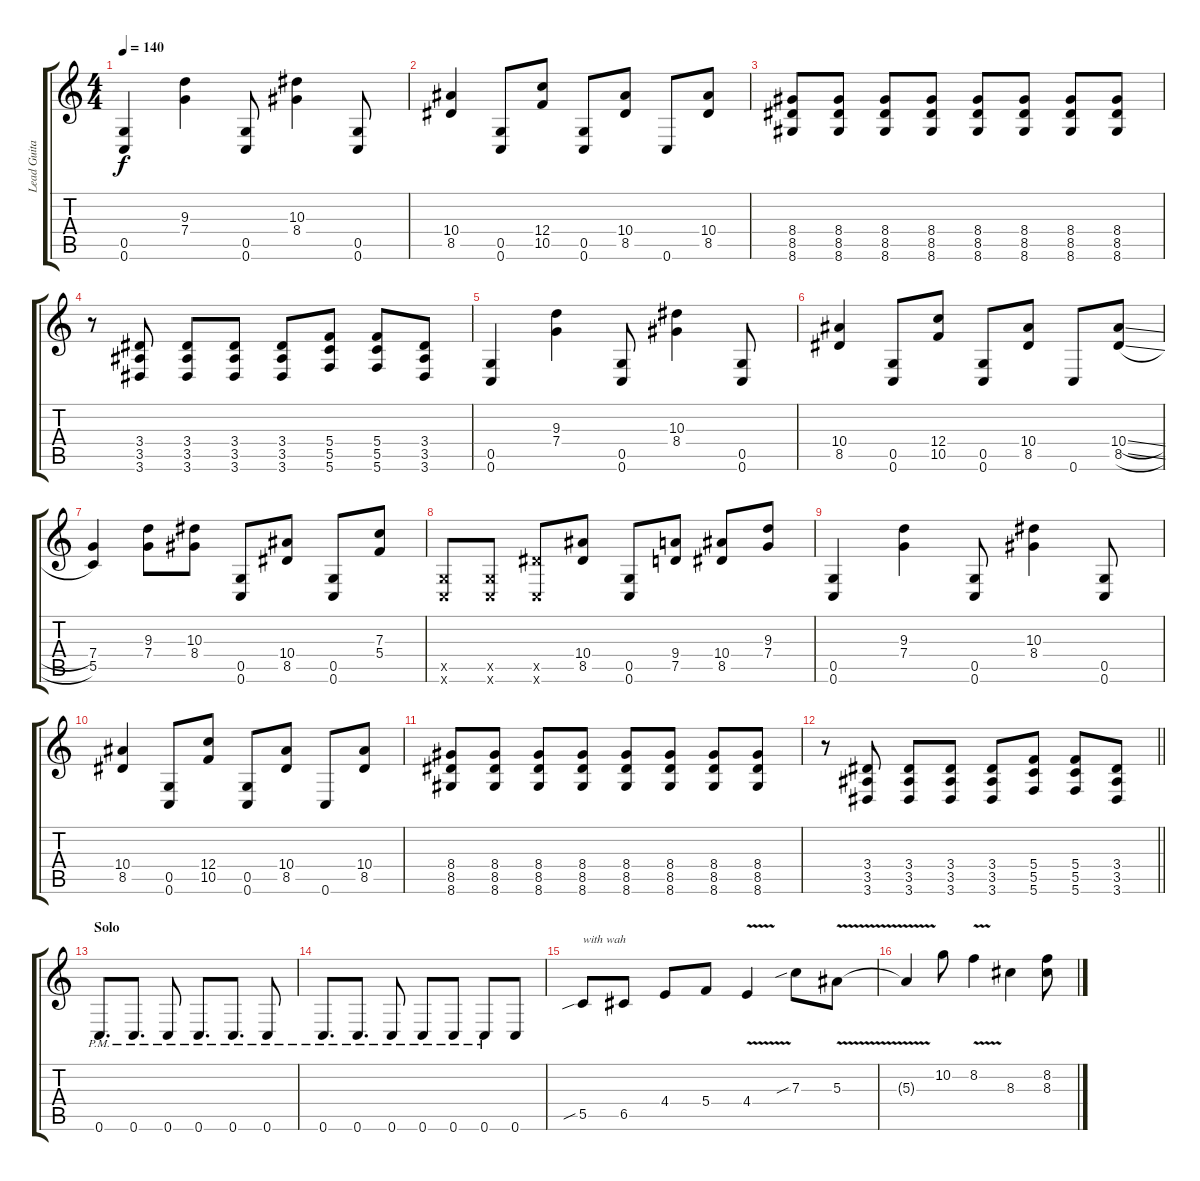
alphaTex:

\track ("Lead Guitar" "Lead Guita") {instrument distortionguitar}
\staff {score tabs}
\tuning (D4 A3 F3 C3 G2 C2) {hide}
\ts (4 4)
\tempo 140
\clef g2
\ks c
(0.5 0.6).4{dy f} (9.3 7.4).4 (0.5 0.6).8 (10.3 8.4).4 (0.5 0.6).8 |
(10.4 8.5).4 (0.5 0.6).8 (12.4 10.5).8 (0.5 0.6).8 (10.4 8.5).8 0.6.8 (10.4 8.5).8 |
(8.4 8.5 8.6).8 (8.4 8.5 8.6).8 (8.4 8.5 8.6).8 (8.4 8.5 8.6).8 (8.4 8.5 8.6).8 (8.4 8.5 8.6).8 (8.4 8.5 8.6).8 (8.4 8.5 8.6).8 |
r.8 (3.4 3.5 3.6).8 (3.4 3.5 3.6).8 (3.4 3.5 3.6).8 (3.4 3.5 3.6).8 (5.4 5.5 5.6).8 (5.4 5.5 5.6).8 (3.4 3.5 3.6).8 |
(0.5 0.6).4 (9.3 7.4).4 (0.5 0.6).8 (10.3 8.4).4 (0.5 0.6).8 |
(10.4 8.5).4 (0.5 0.6).8 (12.4 10.5).8 (0.5 0.6).8 (10.4 8.5).8 0.6.8 (10.4{sl} 8.5{sl}).8 |
(7.4 5.5).4 (9.3 7.4).8 (10.3 8.4).8 (0.5 0.6).8 (10.4 8.5).8 (0.5 0.6).8 (7.3 5.4).8 |
(0.5{x} 0.6{x}).8 (0.5{x} 0.6{x}).8 (8.5{x} 0.6{x}).8 (10.4 8.5).8 (0.5 0.6).8 (9.4 7.5).8 (10.4 8.5).8 (9.3 7.4).8 |
(0.5 0.6).4 (9.3 7.4).4 (0.5 0.6).8 (10.3 8.4).4 (0.5 0.6).8 |
(10.4 8.5).4 (0.5 0.6).8 (12.4 10.5).8 (0.5 0.6).8 (10.4 8.5).8 0.6.8 (10.4 8.5).8 |
(8.4 8.5 8.6).8 (8.4 8.5 8.6).8 (8.4 8.5 8.6).8 (8.4 8.5 8.6).8 (8.4 8.5 8.6).8 (8.4 8.5 8.6).8 (8.4 8.5 8.6).8 (8.4 8.5 8.6).8 |
\barLineRight lightlight
r.8 (3.4 3.5 3.6).8 (3.4 3.5 3.6).8 (3.4 3.5 3.6).8 (3.4 3.5 3.6).8 (5.4 5.5 5.6).8 (5.4 5.5 5.6).8 (3.4 3.5 3.6).8 |
\section ("" "Solo")
0.6{pm}.8{d balance 8} 0.6{pm}.8{d} 0.6{pm}.8 0.6{pm}.8{d} 0.6{pm}.8{d} 0.6{pm}.8 |
0.6{pm}.8{d} 0.6{pm}.8{d} 0.6{pm}.8 0.6{pm}.8 0.6{pm}.8 0.6{pm}.8 0.6.8 |
5.5{sib}.8{txt "with wah"} 6.5.8 4.4.8 5.4.8 4.4{v}.4 7.3{sib}.8 5.3{v}.8 |
5.3{t}.4 10.2.8 8.2{v}.4 8.3.4 (8.2 8.3).8
